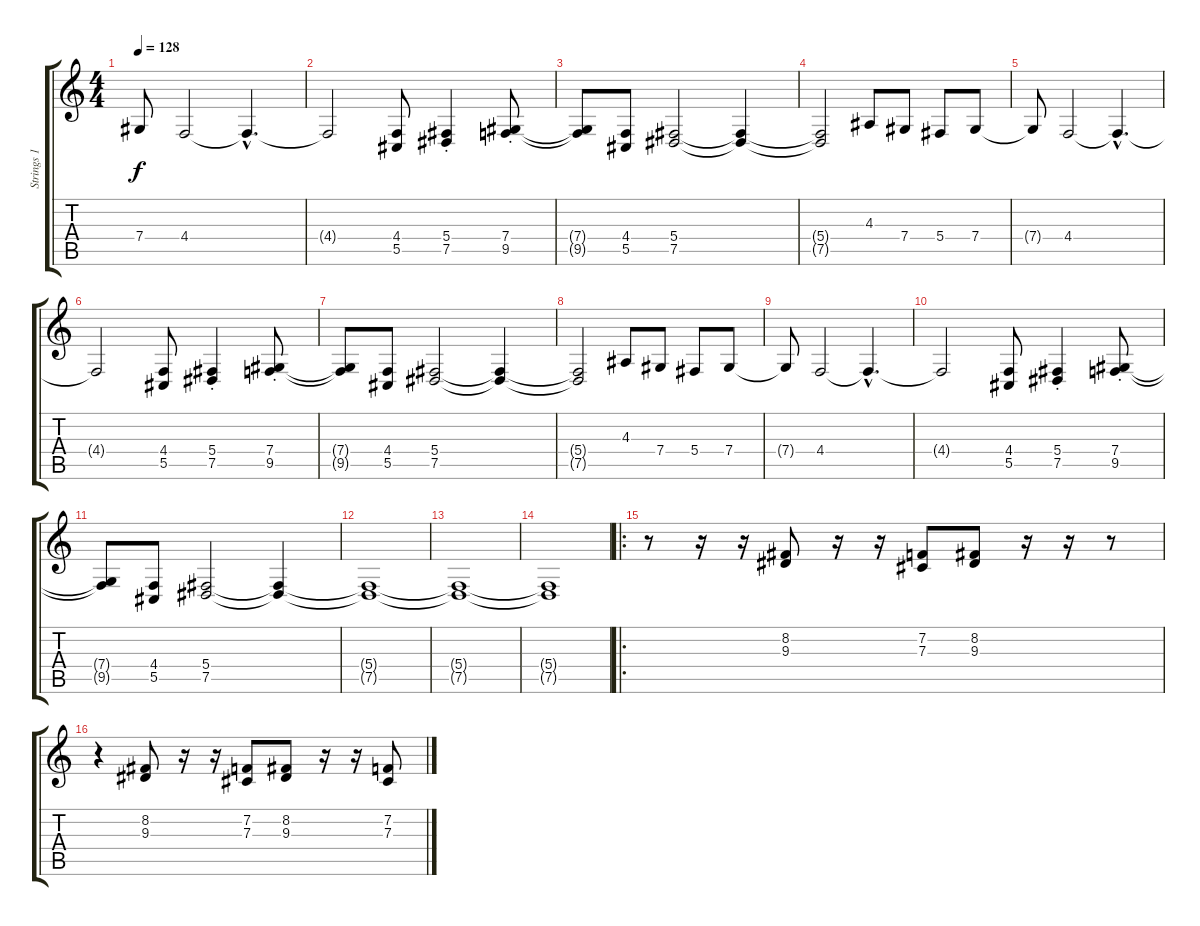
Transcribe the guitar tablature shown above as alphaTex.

\track ("Strings 1" "Strings 1") {instrument stringensemble1}
\staff {score tabs}
\tuning (Eb4 Bb3 Gb3 Db3 Ab2 Eb2) {hide}
\ts (4 4)
\tempo 128
\clef g2
\ks c
7.4{t}.8{dy f} 4.4.2 4.4{hac t}.4{d} |
4.4{t}.2 (4.4 5.5).8 (5.4{st} 7.5{st}).4 (7.4{st} 9.5{st}).8 |
(7.4{t} 9.5{t}).8 (4.4 5.5).8 (5.4 7.5).2 (5.4{t} 7.5{t}).4 |
(5.4{t} 7.5{t}).2 4.3.8 7.4.8 5.4.8 7.4.8 |
7.4{t}.8 4.4.2 4.4{hac t}.4{d} |
4.4{t}.2 (4.4 5.5).8 (5.4{st} 7.5{st}).4 (7.4{st} 9.5{st}).8 |
(7.4{t} 9.5{t}).8 (4.4 5.5).8 (5.4 7.5).2 (5.4{t} 7.5{t}).4 |
(5.4{t} 7.5{t}).2 4.3.8 7.4.8 5.4.8 7.4.8 |
7.4{t}.8 4.4.2 4.4{hac t}.4{d} |
4.4{t}.2 (4.4 5.5).8 (5.4{st} 7.5{st}).4 (7.4{st} 9.5{st}).8 |
(7.4{t} 9.5{t}).8 (4.4 5.5).8 (5.4 7.5).2 (5.4{t} 7.5{t}).4 |
(5.4{t} 7.5{t}).1 |
(5.4{t} 7.5{t}).1 |
(5.4{t} 7.5{t}).1 |
\ro
r.8{volume 16} r.16 r.16 (8.2 9.3).8 r.16 r.16 (7.2 7.3).8 (8.2 9.3).8 r.16 r.16 r.8 |
r.4 (8.2 9.3).8 r.16 r.16 (7.2 7.3).8 (8.2 9.3).8 r.16 r.16 (7.2 7.3).8
